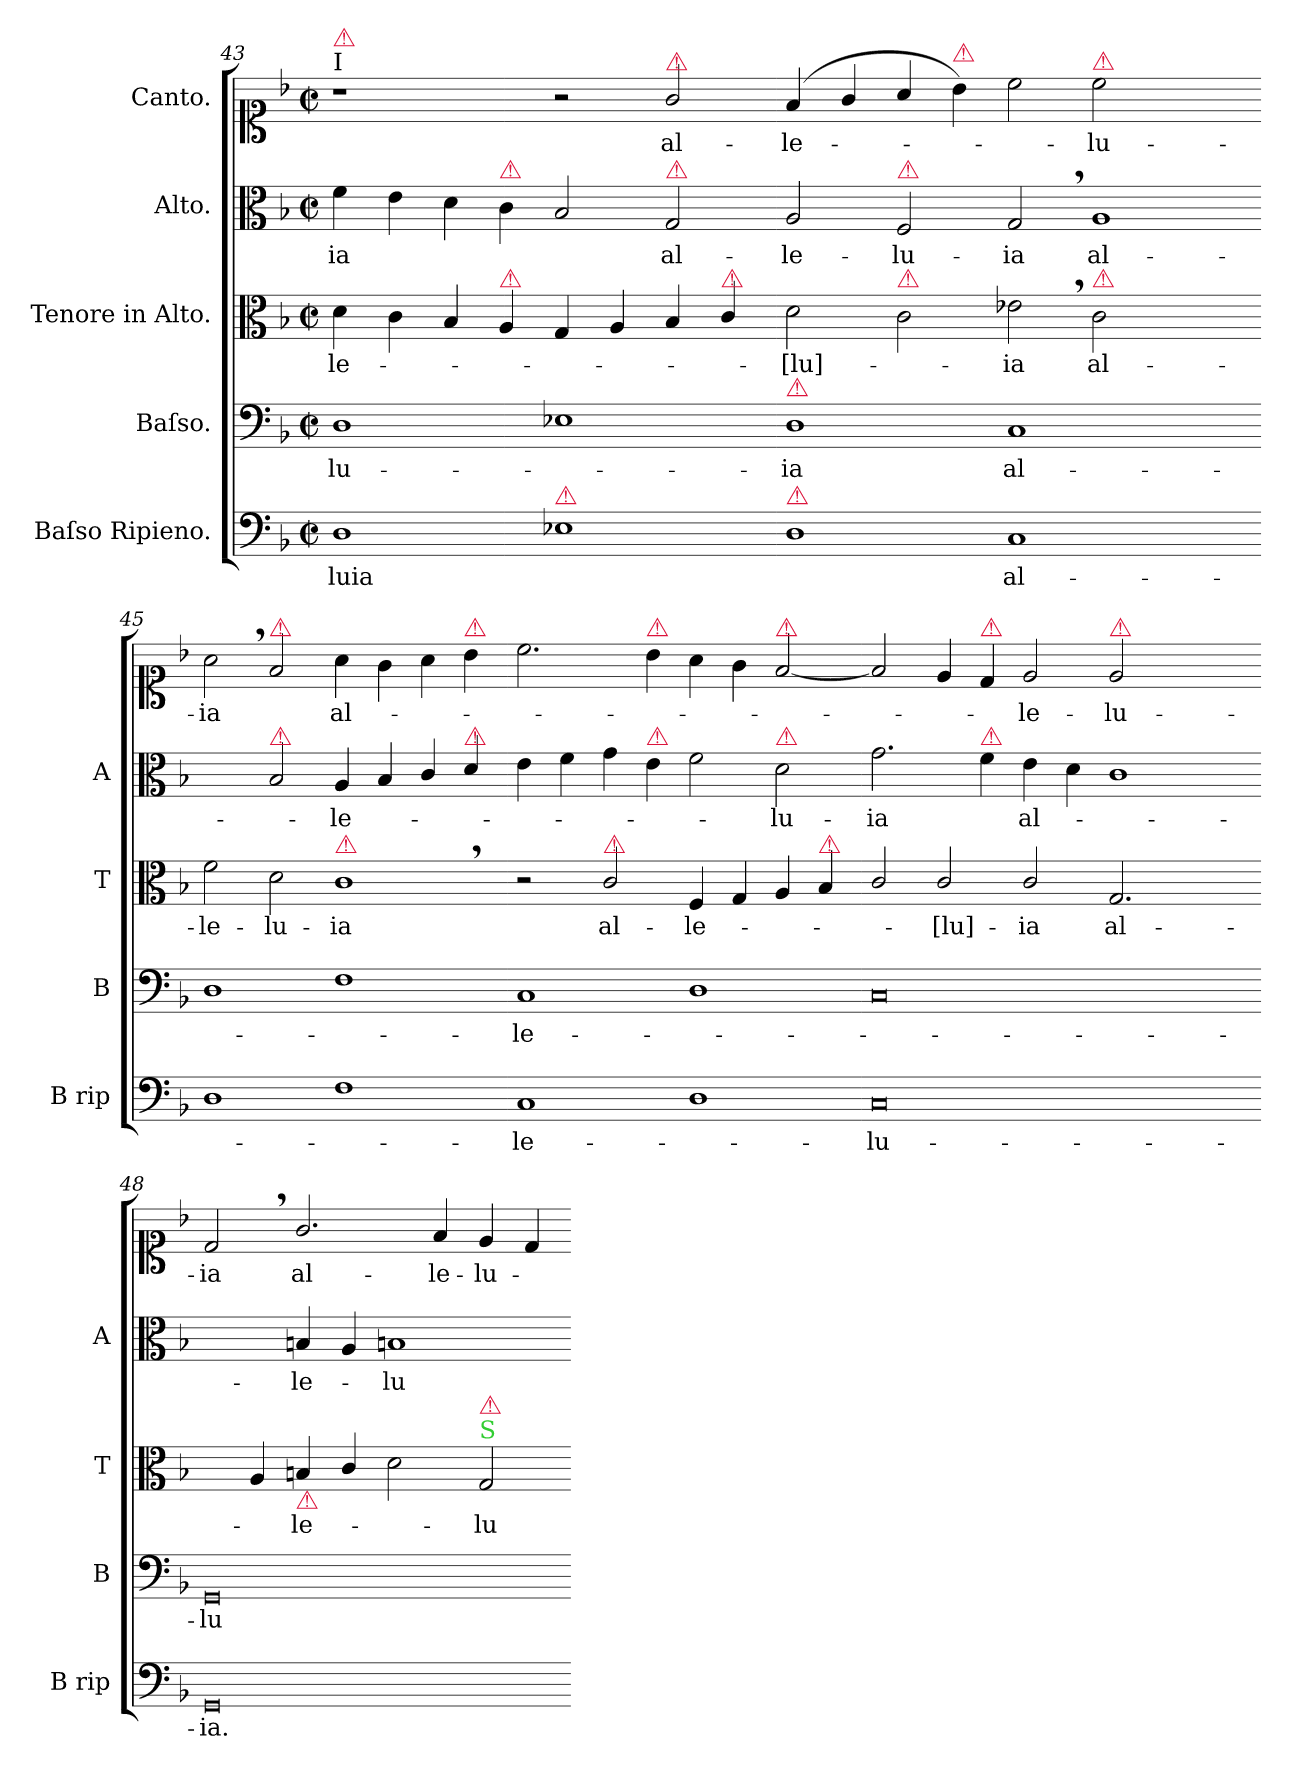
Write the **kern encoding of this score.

**kern	**text	**kern	**text	**kern	**text	**kern	**text	**kern	**text
*part5	*part5	*part4	*part4	*part3	*part3	*part2	*part2	*part1	*part1
*staff5	*staff5	*staff4	*staff4	*staff3	*staff3	*staff2	*staff2	*staff1	*staff1
*I"Baſso Ripieno.	*	*I"Baſso.	*	*I"Tenore in Alto.	*	*I"Alto.	*	*I"Canto.	*
*I'B rip	*	*I'B	*	*I'T	*	*I'A	*	*	*
*clefF4	*	*clefF4	*	*clefC3	*	*clefC3	*	*clefC1	*
*k[b-]	*	*k[b-]	*	*k[b-]	*	*k[b-]	*	*k[b-]	*
*M1/2	*	*M1/2	*	*M1/2	*	*M1/2	*	*M1/2	*
*met(c|)	*	*met(c|)	*	*met(c|)	*	*met(c|)	*	*met(c|)	*
=43	=43	=43	=43	=43	=43	=43	=43	=43	=43
!	!	!	!	!	!	!	!	!LO:TX:a:t=I	!
!	!	!	!	!	!	!	!	!LO:TX:a:color=crimson:t=⚠	!
1D	-luia	1D	-lu-	4d\	-le-	4f\	-ia	1r	.
.	.	.	.	4c\	.	4e\	.	.	.
.	.	.	.	4B-/	.	4d\	.	.	.
!	!	!	!	!	!	!LO:TX:a:color=crimson:t=⚠	!	!	!
!	!	!	!	!LO:TX:a:color=crimson:t=⚠	!	!	!	!	!
.	.	.	.	4A/	.	4c\	.	.	.
!LO:TX:a:color=crimson:t=⚠	!	!	!	!	!	!	!	!	!
1E-X	.	1E-X	.	4G/	.	2B-/	.	2r	.
.	.	.	.	4A/	.	.	.	.	.
!	!	!	!	!	!	!	!	!LO:TX:a:color=crimson:t=⚠	!
!	!	!	!	!	!	!LO:TX:a:color=crimson:t=⚠	!	!	!
.	.	.	.	4B-/	.	2G/	al-	2g/	al-
!	!	!	!	!LO:TX:a:color=crimson:t=⚠	!	!	!	!	!
.	.	.	.	4c/	.	.	.	.	.
=44-	=44-	=44-	=44-	=44-	=44-	=44-	=44-	=44-	=44-
!	!	!LO:TX:a:color=crimson:t=⚠	!	!	!	!	!	!	!
!LO:TX:a:color=crimson:t=⚠	!	!	!	!	!	!	!	!	!
1D	.	1D	-ia	2d\	-[lu]-	2A/	-le-	(<4f/	-le-
.	.	.	.	.	.	.	.	4g/	.
!	!	!	!	!	!	!LO:TX:a:color=crimson:t=⚠	!	!	!
!	!	!	!	!LO:TX:a:color=crimson:t=⚠	!	!	!	!	!
.	.	.	.	2c\	.	2F/	-lu-	4a/	.
!	!	!	!	!	!	!	!	!LO:TX:a:color=crimson:t=⚠	!
.	.	.	.	.	.	.	.	4b-\)	.
1C	al-	1C	al-	2e-X,\	-ia	2G,/	-ia	2cc\	.
!	!	!	!	!	!	!	!	!LO:TX:a:color=crimson:t=⚠	!
!	!	!	!	!LO:TX:a:color=crimson:t=⚠	!	!	!	!	!
!	!	!	!	!	!LO:LY:i	!	!	!	!
.	.	.	.	2c\	al-	1A/	al-	2cc\	-lu-
2ryy	.	2ryy	.	2ryy	.	.	.	2ryy	.
=45-	=45-	=45-	=45-	=45-	=45-	=45-	=45-	=45-	=45-
!	!	!	!	!	!LO:LY:i	!	!	!	!
1D	.	1D	.	2f\	-le-	2ryy	.	2a,\	-ia
!	!	!	!	!	!	!	!	!LO:TX:a:color=crimson:t=⚠	!
!	!	!	!	!	!	!LO:TX:a:color=crimson:t=⚠	!	!	!
!	!	!	!	!	!LO:LY:i	!	!	!	!
.	.	.	.	2d\	-lu-	2B-/	.	2f/	.
!	!	!	!	!LO:TX:a:color=crimson:t=⚠	!	!	!	!	!
!	!	!	!	!	!LO:LY:i	!	!	!	!
1F	.	1F	.	1c,	-ia	4A/	-le-	4a\	al-
.	.	.	.	.	.	4B-/	.	4g\	.
.	.	.	.	.	.	4c/	.	4a\	.
!	!	!	!	!	!	!	!	!LO:TX:a:color=crimson:t=⚠	!
!	!	!	!	!	!	!LO:TX:a:color=crimson:t=⚠	!	!	!
.	.	.	.	.	.	4d/	.	4b-\	.
=46-	=46-	=46-	=46-	=46-	=46-	=46-	=46-	=46-	=46-
1C	-le-	1C	-le-	2r	.	4e\	.	2.cc\	.
.	.	.	.	.	.	4f\	.	.	.
!	!	!	!	!LO:TX:a:color=crimson:t=⚠	!	!	!	!	!
.	.	.	.	2c/	al-	4g\	.	.	.
!	!	!	!	!	!	!	!	!LO:TX:a:color=crimson:t=⚠	!
!	!	!	!	!	!	!LO:TX:a:color=crimson:t=⚠	!	!	!
.	.	.	.	.	.	4e\	.	4b-\	.
1D	.	1D	.	4F/	-le-	2f\	.	4a\	.
.	.	.	.	4G/	.	.	.	4g\	.
!	!	!	!	!	!	!	!	!LO:TX:a:color=crimson:t=⚠	!
!	!	!	!	!	!	!LO:TX:a:color=crimson:t=⚠	!	!	!
.	.	.	.	4A/	.	2d\	-lu-	[2f/	.
!	!	!	!	!LO:TX:a:color=crimson:t=⚠	!	!	!	!	!
.	.	.	.	4B-/	.	.	.	.	.
=47-	=47-	=47-	=47-	=47-	=47-	=47-	=47-	=47-	=47-
0C	-lu-	0C	.	2c/	.	2.g\	-ia	2f/]	.
.	.	.	.	2c/	-[lu]-	.	.	4e/	.
!	!	!	!	!	!	!	!	!LO:TX:a:color=crimson:t=⚠	!
!	!	!	!	!	!	!LO:TX:a:color=crimson:t=⚠	!	!	!
.	.	.	.	.	.	4f\	.	4d/	.
.	.	.	.	2c/	-ia	4e\	al-	2e/	-le-
.	.	.	.	.	.	4d\	.	.	.
!	!	!	!	!	!	!	!	!LO:TX:a:color=crimson:t=⚠	!
.	.	.	.	2.G/	al-	1c\	.	2e/	-lu-
2ryy	.	2ryy	.	.	.	.	.	2ryy	.
.	.	.	.	4ryy	.	.	.	.	.
=48-	=48-	=48-	=48-	=48-	=48-	=48-	=48-	=48-	=48-
0GG	-ia.	0GG	lu-	4ryy	.	2ryy	.	2d,/	-ia
.	.	.	.	4A/	.	.	.	.	.
!	!	!	!	!LO:TX:b:color=crimson:t=⚠	!	!	!	!	!
.	.	.	.	4Bn/	-le-	4Bn/	-le-	2.g/	al-
.	.	.	.	4c/	.	4A/	.	.	.
.	.	.	.	2d\	.	1Bn	-lu-	.	.
.	.	.	.	.	.	.	.	4f/	-le-
!	!	!	!	!LO:TX:a:color=limegreen:t=S	!	!	!	!	!
!	!	!	!	!LO:TX:a:color=crimson:t=⚠	!	!	!	!	!
.	.	.	.	2G/	-lu-	.	.	4e/	-lu-
.	.	.	.	.	.	.	.	4d/	.
=-	=-	=-	=-	=-	=-	=-	=-	=-	=-
*-	*-	*-	*-	*-	*-	*-	*-	*-	*-
